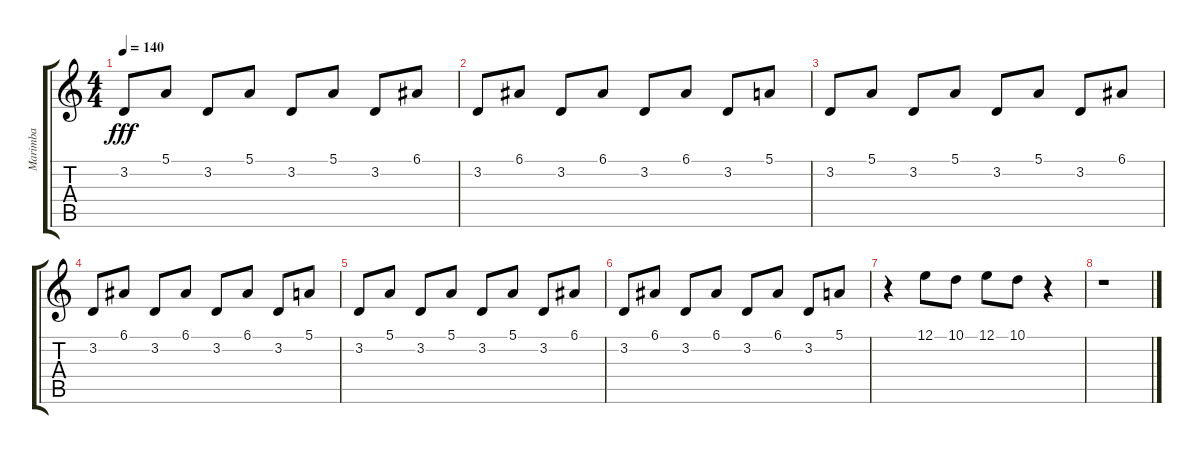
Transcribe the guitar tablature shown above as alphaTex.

\track ("Marimba" "Marimba") {instrument marimba}
\staff {score tabs}
\tuning (E4 B3 G3 D3 A2 E2) {hide}
\ts (4 4)
\tempo 140
\clef g2
\ks c
3.2.8{dy fff} 5.1.8 3.2.8 5.1.8 3.2.8 5.1.8 3.2.8 6.1.8 |
3.2.8 6.1.8 3.2.8 6.1.8 3.2.8 6.1.8 3.2.8 5.1.8 |
3.2.8 5.1.8 3.2.8 5.1.8 3.2.8 5.1.8 3.2.8 6.1.8 |
3.2.8 6.1.8 3.2.8 6.1.8 3.2.8 6.1.8 3.2.8 5.1.8 |
3.2.8 5.1.8 3.2.8 5.1.8 3.2.8 5.1.8 3.2.8 6.1.8 |
3.2.8 6.1.8 3.2.8 6.1.8 3.2.8 6.1.8 3.2.8 5.1.8 |
r.4{volume 15} 12.1.8 10.1.8 12.1.8 10.1.8 r.4 |
r.1
